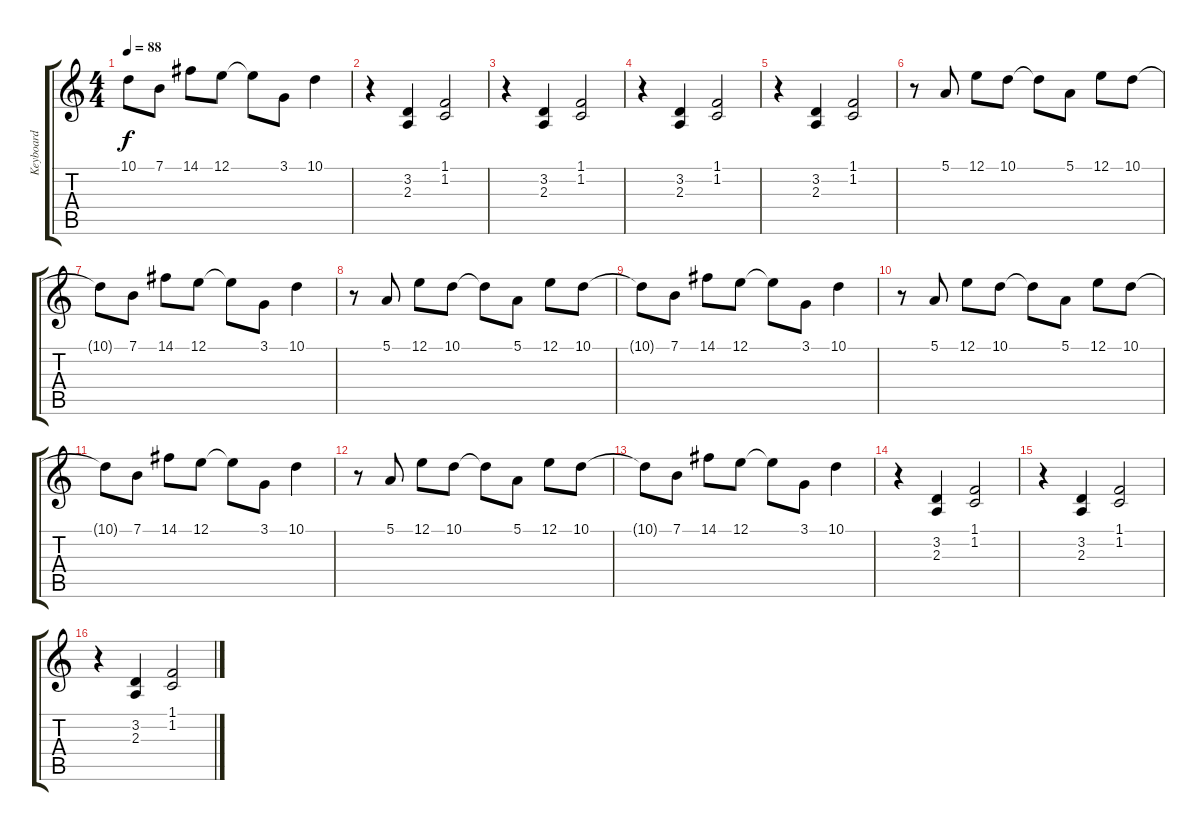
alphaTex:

\track ("Keyboard" "Keyboard") {instrument acousticgrandpiano}
\staff {score tabs}
\tuning (E4 B3 G3 D3 A2 E2) {hide}
\ts (4 4)
\tempo 88
\clef g2
\ks c
10.1{t}.8{dy f} 7.1.8 14.1.8 12.1.8 12.1{t}.8 3.1.8 10.1.4 |
r.4{volume 16 balance 8 instrument churchorgan} (3.2 2.3).4 (1.1 1.2).2 |
r.4 (3.2 2.3).4 (1.1 1.2).2 |
r.4 (3.2 2.3).4 (1.1 1.2).2 |
r.4 (3.2 2.3).4 (1.1 1.2).2 |
r.8{volume 13 balance 11 instrument acousticgrandpiano} 5.1.8 12.1.8 10.1.8 10.1{t}.8 5.1.8 12.1.8 10.1.8 |
10.1{t}.8 7.1.8 14.1.8 12.1.8 12.1{t}.8 3.1.8 10.1.4 |
r.8 5.1.8 12.1.8 10.1.8 10.1{t}.8 5.1.8 12.1.8 10.1.8 |
10.1{t}.8 7.1.8 14.1.8 12.1.8 12.1{t}.8 3.1.8 10.1.4 |
r.8 5.1.8 12.1.8 10.1.8 10.1{t}.8 5.1.8 12.1.8 10.1.8 |
10.1{t}.8 7.1.8 14.1.8 12.1.8 12.1{t}.8 3.1.8 10.1.4 |
r.8 5.1.8 12.1.8 10.1.8 10.1{t}.8 5.1.8 12.1.8 10.1.8 |
10.1{t}.8 7.1.8 14.1.8 12.1.8 12.1{t}.8 3.1.8 10.1.4 |
r.4{volume 16 instrument churchorgan} (3.2 2.3).4 (1.1 1.2).2 |
r.4 (3.2 2.3).4 (1.1 1.2).2 |
r.4 (3.2 2.3).4 (1.1 1.2).2
